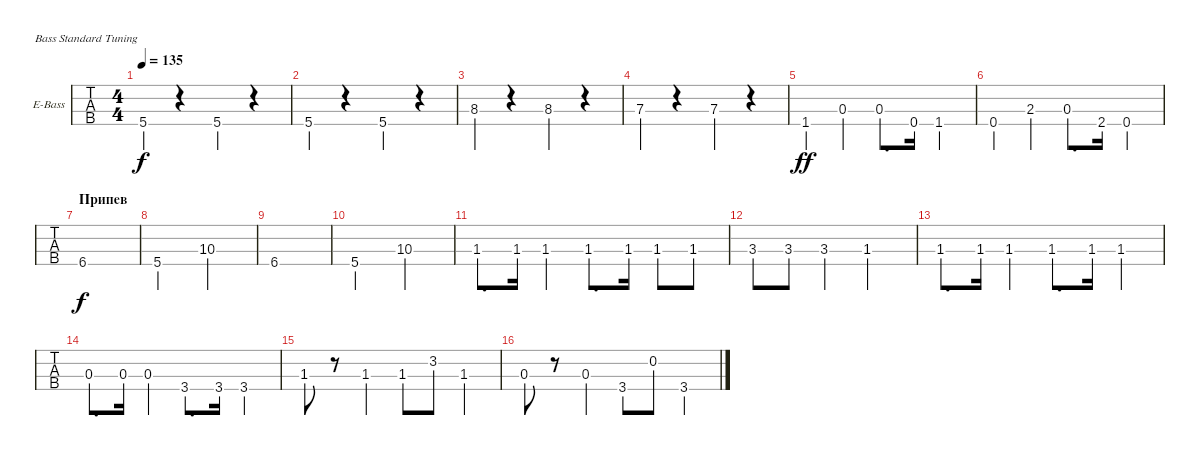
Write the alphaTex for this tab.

\defaultSystemsLayout 4
\bracketExtendMode groupsimilarinstruments
\firstSystemTrackNameOrientation horizontal
\otherSystemsTrackNameOrientation horizontal
\track ("Electric Bass" "E-Bass") {instrument electricbassfinger}
\staff {tabs}
\tuning (G2 D2 A1 E1)
\ts (4 4)
\tempo 135
\clef f4
\scale
0.333333
\ks c
5.4.4{dy f} r.4 5.4.4 r.4 |
\scale
0.333333 5.4.4 r.4 5.4.4 r.4 |
\scale
0.333333 8.3.4 r.4 8.3.4 r.4 |
\scale
0.333333 7.3.4 r.4 7.3.4 r.4 |
1.4.4{dy ff} 0.3.4 0.3.8{d} 0.4.16 1.4.4 |
\scale
0.333333 0.4.4 2.3.4 0.3.8{d} 2.4.16 0.4.4 |
\section ("" "Припев")
\scale
0.333333 6.4.1{dy f} |
\scale
0.333333 5.4.2 10.3.2 |
\scale
0.333333 6.4.1 |
\scale
0.333333 5.4.2 10.3.2 |
\scale
0.333333 1.3.8{d} 1.3.16 1.3.4 1.3.8{d} 1.3.16 1.3.8 1.3.8 |
\scale
0.333333 3.3.8 3.3.8 3.3.4 1.3.2 |
\scale
0.333333 1.3.8{d} 1.3.16 1.3.4 1.3.8{d} 1.3.16 1.3.4 |
\scale
0.333333 0.3.8{d} 0.3.16 0.3.4 3.4.8{d} 3.4.16 3.4.4 |
\scale
0.333333 1.3.8 r.8 1.3.4 1.3.8 3.2.8 1.3.4 |
\scale
0.333333 0.3.8 r.8 0.3.4 3.4.8 0.2.8 3.4.4
